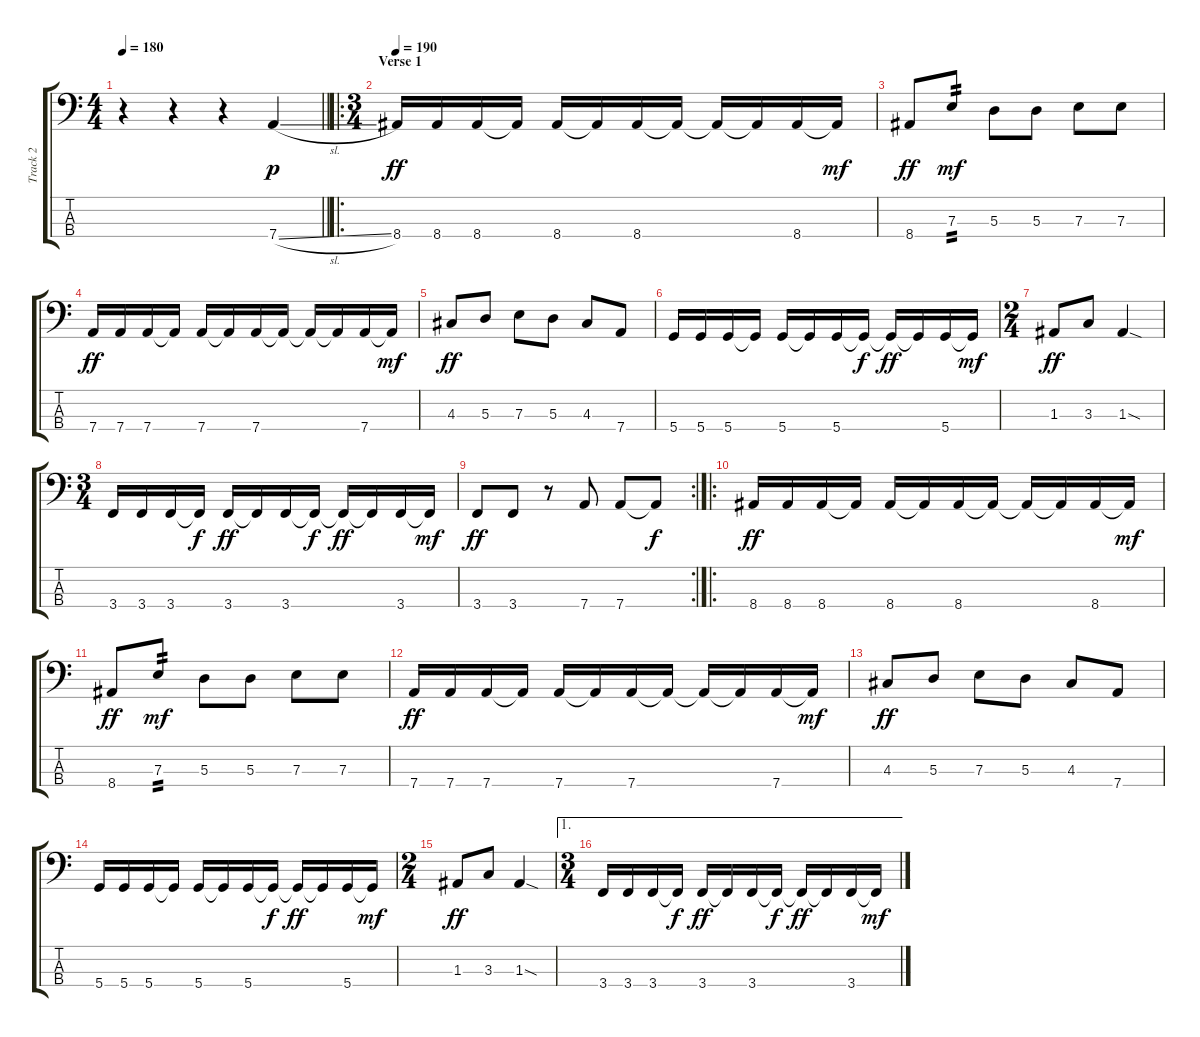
\track ("Track 2" "Track 2") {instrument electricbassfinger}
\staff {score tabs}
\tuning (G2 D2 A1 D1) {hide}
\ts (4 4)
\tempo 180
\clef f4
\barLineRight lightlight
\ks c
r.4{dy f} r.4 r.4 7.4{sl}.4{dy p} |
\ro
\ts (3 4)
\section ("" "Verse 1")
\tempo 190
8.4.16{dy ff} 8.4.16 8.4.16 8.4{t}.16 8.4.16 8.4{t}.16 8.4.16 8.4{t}.16 8.4{t}.16 8.4{t}.16 8.4.16 8.4{t}.16{dy mf} |
8.4.8{dy ff} 7.3.8{tp 2 dy mf} 5.3.8 5.3.8 7.3.8 7.3.8 |
7.4.16{dy ff} 7.4.16 7.4.16 7.4{t}.16 7.4.16 7.4{t}.16 7.4.16 7.4{t}.16 7.4{t}.16 7.4{t}.16 7.4.16 7.4{t}.16{dy mf} |
4.3.8{dy ff} 5.3.8 7.3.8 5.3.8 4.3.8 7.4.8 |
5.4.16 5.4.16 5.4.16 5.4{t}.16 5.4.16 5.4{t}.16 5.4.16 5.4{t}.16{dy f} 5.4{t}.16{dy ff} 5.4{t}.16 5.4.16 5.4{t}.16{dy mf} |
\ts (2 4)
1.3.8{dy ff} 3.3.8 1.3{sod}.4 |
\ts (3 4)
3.4.16 3.4.16 3.4.16 3.4{t}.16{dy f} 3.4.16{dy ff} 3.4{t}.16 3.4.16 3.4{t}.16{dy f} 3.4{t}.16{dy ff} 3.4{t}.16 3.4.16 3.4{t}.16{dy mf} |
\rc 2
3.4.8{dy ff} 3.4.8 r.8 7.4.8 7.4.8 7.4{t}.8{dy f} |
\ro
8.4.16{dy ff} 8.4.16 8.4.16 8.4{t}.16 8.4.16 8.4{t}.16 8.4.16 8.4{t}.16 8.4{t}.16 8.4{t}.16 8.4.16 8.4{t}.16{dy mf} |
8.4.8{dy ff} 7.3.8{tp 2 dy mf} 5.3.8 5.3.8 7.3.8 7.3.8 |
7.4.16{dy ff} 7.4.16 7.4.16 7.4{t}.16 7.4.16 7.4{t}.16 7.4.16 7.4{t}.16 7.4{t}.16 7.4{t}.16 7.4.16 7.4{t}.16{dy mf} |
4.3.8{dy ff} 5.3.8 7.3.8 5.3.8 4.3.8 7.4.8 |
5.4.16 5.4.16 5.4.16 5.4{t}.16 5.4.16 5.4{t}.16 5.4.16 5.4{t}.16{dy f} 5.4{t}.16{dy ff} 5.4{t}.16 5.4.16 5.4{t}.16{dy mf} |
\ts (2 4)
1.3.8{dy ff} 3.3.8 1.3{sod}.4 |
\ae 1
\ts (3 4)
3.4.16 3.4.16 3.4.16 3.4{t}.16{dy f} 3.4.16{dy ff} 3.4{t}.16 3.4.16 3.4{t}.16{dy f} 3.4{t}.16{dy ff} 3.4{t}.16 3.4.16 3.4{t}.16{dy mf}
